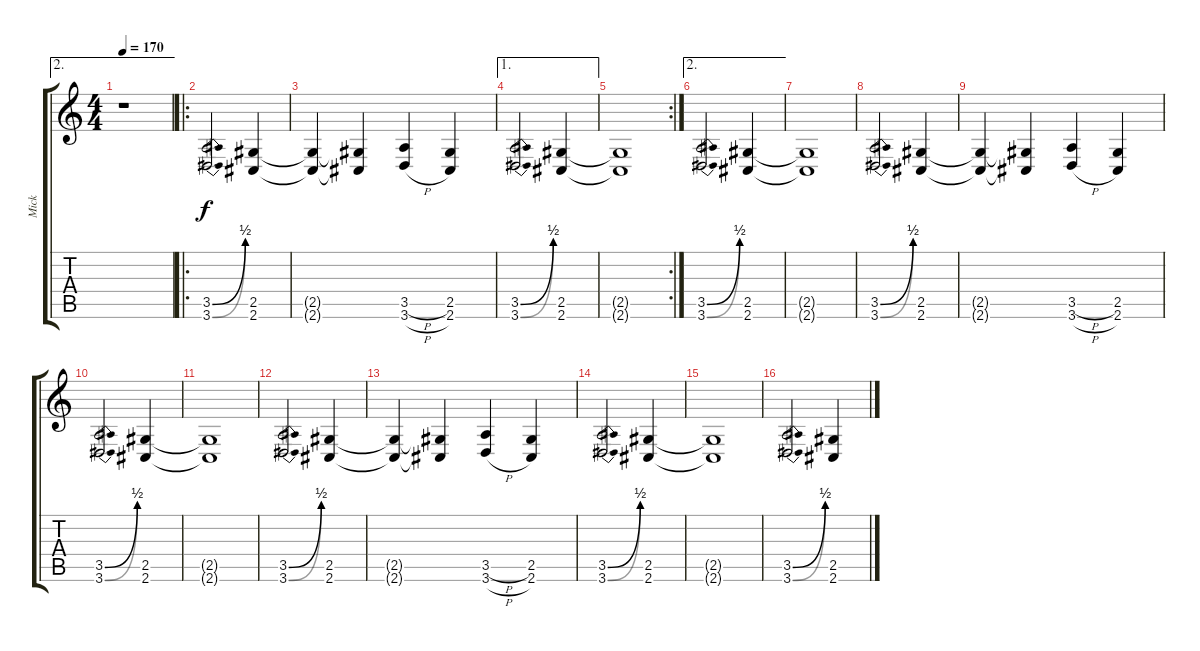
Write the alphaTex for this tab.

\track ("Mick" "Mick") {instrument distortionguitar}
\staff {score tabs}
\tuning (Db4 Ab3 E3 B2 Gb2 B1) {hide}
\ae 2
\ts (4 4)
\tempo 170
\clef g2
\ks c
r.1{dy f} |
\ro
(3.5{be (bend 0 0 60 2)} 3.6{be (bend 0 0 60 2)}).2{d} (2.5 2.6).4 |
(2.5{t} 2.6{t}).4 (2.5{t} 2.6{t}).4 (3.5{h} 3.6{h}).4 (2.5 2.6).4 |
\ae 1
(3.5{be (bend 0 0 60 2)} 3.6{be (bend 0 0 60 2)}).2{d} (2.5 2.6).4 |
\rc 2
(2.5{t} 2.6{t}).1 |
\ae 2
(3.5{be (bend 0 0 60 2)} 3.6{be (bend 0 0 60 2)}).2{d} (2.5 2.6).4 |
(2.5{t} 2.6{t}).1 |
(3.5{be (bend 0 0 60 2)} 3.6{be (bend 0 0 60 2)}).2{d} (2.5 2.6).4 |
(2.5{t} 2.6{t}).4 (2.5{t} 2.6{t}).4 (3.5{h} 3.6{h}).4 (2.5 2.6).4 |
(3.5{be (bend 0 0 60 2)} 3.6{be (bend 0 0 60 2)}).2{d} (2.5 2.6).4 |
(2.5{t} 2.6{t}).1 |
(3.5{be (bend 0 0 60 2)} 3.6{be (bend 0 0 60 2)}).2{d} (2.5 2.6).4 |
(2.5{t} 2.6{t}).4 (2.5{t} 2.6{t}).4 (3.5{h} 3.6{h}).4 (2.5 2.6).4 |
(3.5{be (bend 0 0 60 2)} 3.6{be (bend 0 0 60 2)}).2{d} (2.5 2.6).4 |
(2.5{t} 2.6{t}).1 |
(3.5{be (bend 0 0 60 2)} 3.6{be (bend 0 0 60 2)}).2{d} (2.5 2.6).4
